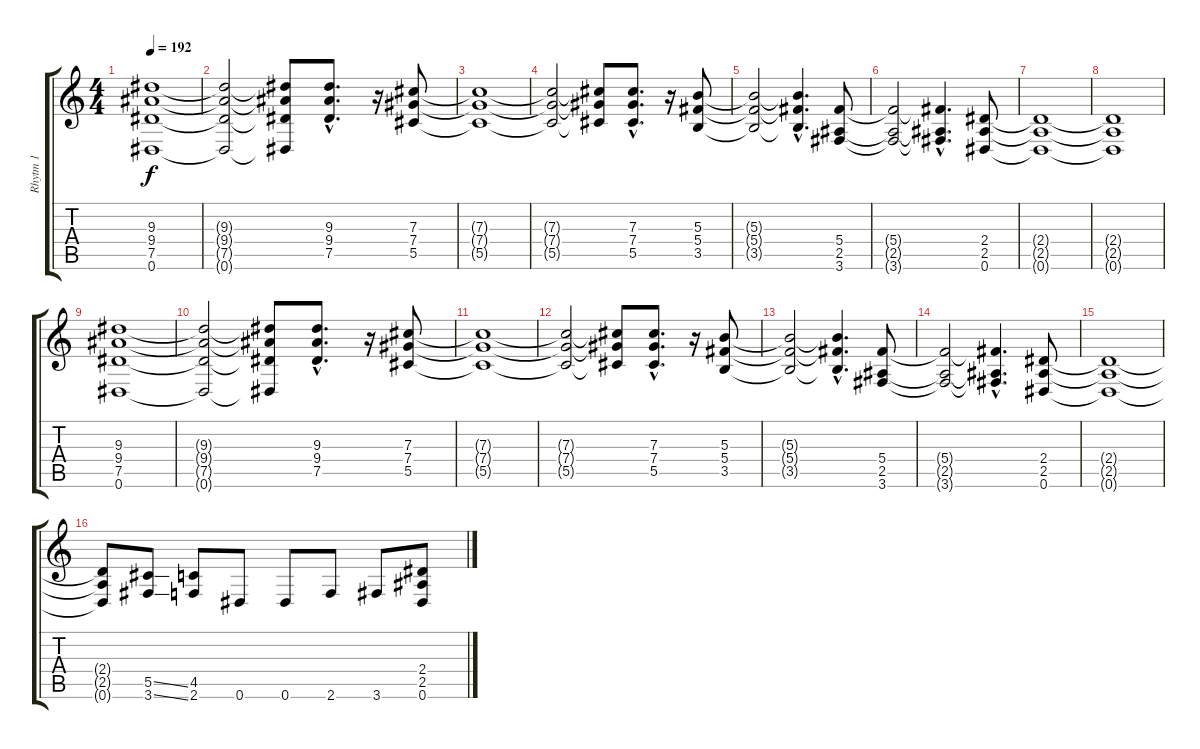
\track ("Rhytm 1" "Rhytm 1") {instrument distortionguitar}
\staff {score tabs}
\tuning (Eb4 Bb3 Gb3 Db3 Ab2 Eb2) {hide}
\ts (4 4)
\tempo 192
\clef g2
\ks c
(9.3 9.4 7.5 0.6).1{dy f instrument distortionguitar} |
(9.3{t} 9.4{t} 7.5{t} 0.6{t}).2 (9.3{t} 9.4{t} 7.5{t} 0.6{t}).8 (9.3{hac} 9.4{hac} 7.5{hac}).8{d} r.16 (7.3 7.4 5.5).8 |
(7.3{t} 7.4{t} 5.5{t}).1 |
(7.3{t} 7.4{t} 5.5{t}).2 (7.3{t} 7.4{t} 5.5{t}).8 (7.3{hac} 7.4{hac} 5.5{hac}).8{d} r.16 (5.3 5.4 3.5).8 |
(5.3{t} 5.4{t} 3.5{t}).2 (5.3{hac t} 5.4{hac t} 3.5{hac t}).4{d} (5.4 2.5 3.6).8 |
(5.4{t} 2.5{t} 3.6{t}).2 (5.4{hac t} 2.5{hac t} 3.6{hac t}).4{d} (2.4 2.5 0.6).8 |
(2.4{t} 2.5{t} 0.6{t}).1 |
(2.4{t} 2.5{t} 0.6{t}).1 |
(9.3 9.4 7.5 0.6).1 |
(9.3{t} 9.4{t} 7.5{t} 0.6{t}).2 (9.3{t} 9.4{t} 7.5{t} 0.6{t}).8 (9.3{hac} 9.4{hac} 7.5{hac}).8{d} r.16 (7.3 7.4 5.5).8 |
(7.3{t} 7.4{t} 5.5{t}).1 |
(7.3{t} 7.4{t} 5.5{t}).2 (7.3{t} 7.4{t} 5.5{t}).8 (7.3{hac} 7.4{hac} 5.5{hac}).8{d} r.16 (5.3 5.4 3.5).8 |
(5.3{t} 5.4{t} 3.5{t}).2 (5.3{hac t} 5.4{hac t} 3.5{hac t}).4{d} (5.4 2.5 3.6).8 |
(5.4{t} 2.5{t} 3.6{t}).2 (5.4{hac t} 2.5{hac t} 3.6{hac t}).4{d} (2.4 2.5 0.6).8 |
(2.4{t} 2.5{t} 0.6{t}).1 |
(2.4{t} 2.5{t} 0.6{t}).8 (5.5{ss} 3.6{ss}).8 (4.5 2.6).8 0.6.8 0.6.8 2.6.8 3.6.8 (2.4 2.5 0.6).8
